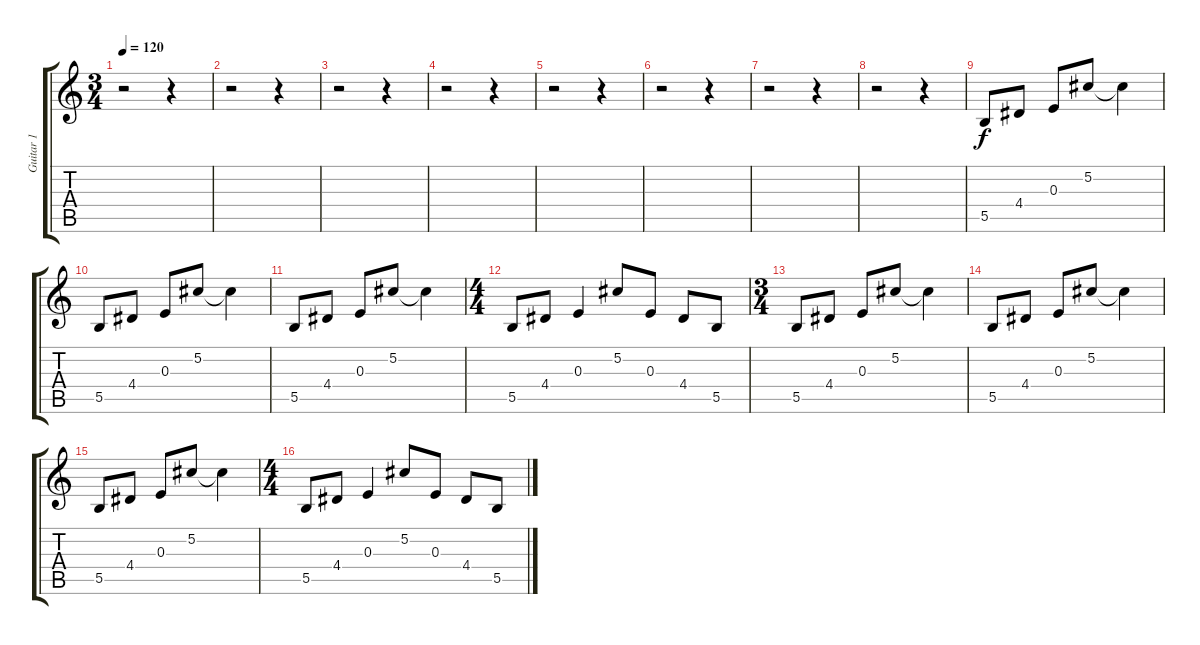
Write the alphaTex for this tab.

\track ("Guitar 1" "Guitar 1") {instrument electricguitarclean}
\staff {score tabs}
\tuning (Db4 Ab3 E3 B2 Gb2 Db2) {hide}
\ts (3 4)
\tempo 120
\clef g2
\ks c
r.2{dy f} r.4 |
r.2 r.4 |
r.2 r.4 |
r.2 r.4 |
r.2 r.4 |
r.2 r.4 |
r.2 r.4 |
r.2 r.4 |
5.5.8 4.4.8 0.3.8 5.2.8 5.2{t}.4 |
5.5.8 4.4.8 0.3.8 5.2.8 5.2{t}.4 |
5.5.8 4.4.8 0.3.8 5.2.8 5.2{t}.4 |
\ts (4 4)
5.5.8 4.4.8 0.3.4 5.2.8 0.3.8 4.4.8 5.5.8 |
\ts (3 4)
5.5.8 4.4.8 0.3.8 5.2.8 5.2{t}.4 |
5.5.8 4.4.8 0.3.8 5.2.8 5.2{t}.4 |
5.5.8 4.4.8 0.3.8 5.2.8 5.2{t}.4 |
\ts (4 4)
5.5.8 4.4.8 0.3.4 5.2.8 0.3.8 4.4.8 5.5.8
